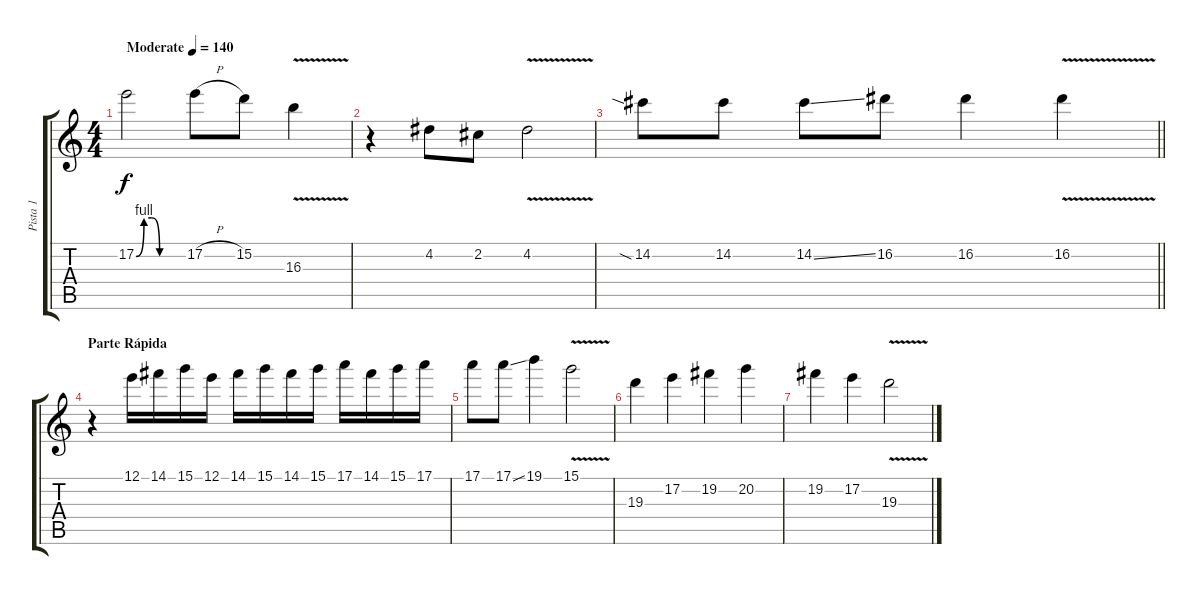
\track ("Pista 1" "Pista 1") {instrument acousticguitarsteel}
\staff {score tabs}
\tuning (E4 B3 G3 D3 A2 E2) {hide}
\ts (4 4)
\tempo (140 "Moderate")
\clef g2
\ks c
17.2{be (custom 0 0 10 4 20 4 30 0 60 0)}.2{dy f instrument acousticguitarsteel} 17.2{h}.8 15.2.8 16.3{v}.4 |
r.4 4.2.8 2.2.8 4.2{v}.2 |
\barLineRight lightlight
14.2{sia}.8 14.2.8 14.2{ss}.8 16.2.8 16.2.4 16.2{v}.4 |
\section ("" "Parte Rápida")
r.4 12.1.16 14.1.16 15.1.16 12.1.16 14.1.16 15.1.16 14.1.16 15.1.16 17.1.16 14.1.16 15.1.16 17.1.16 |
17.1.8 17.1{ss}.8 19.1.4 15.1{v}.2 |
19.3.4 17.2.4 19.2.4 20.2.4 |
19.2.4 17.2.4 19.3{v}.2
